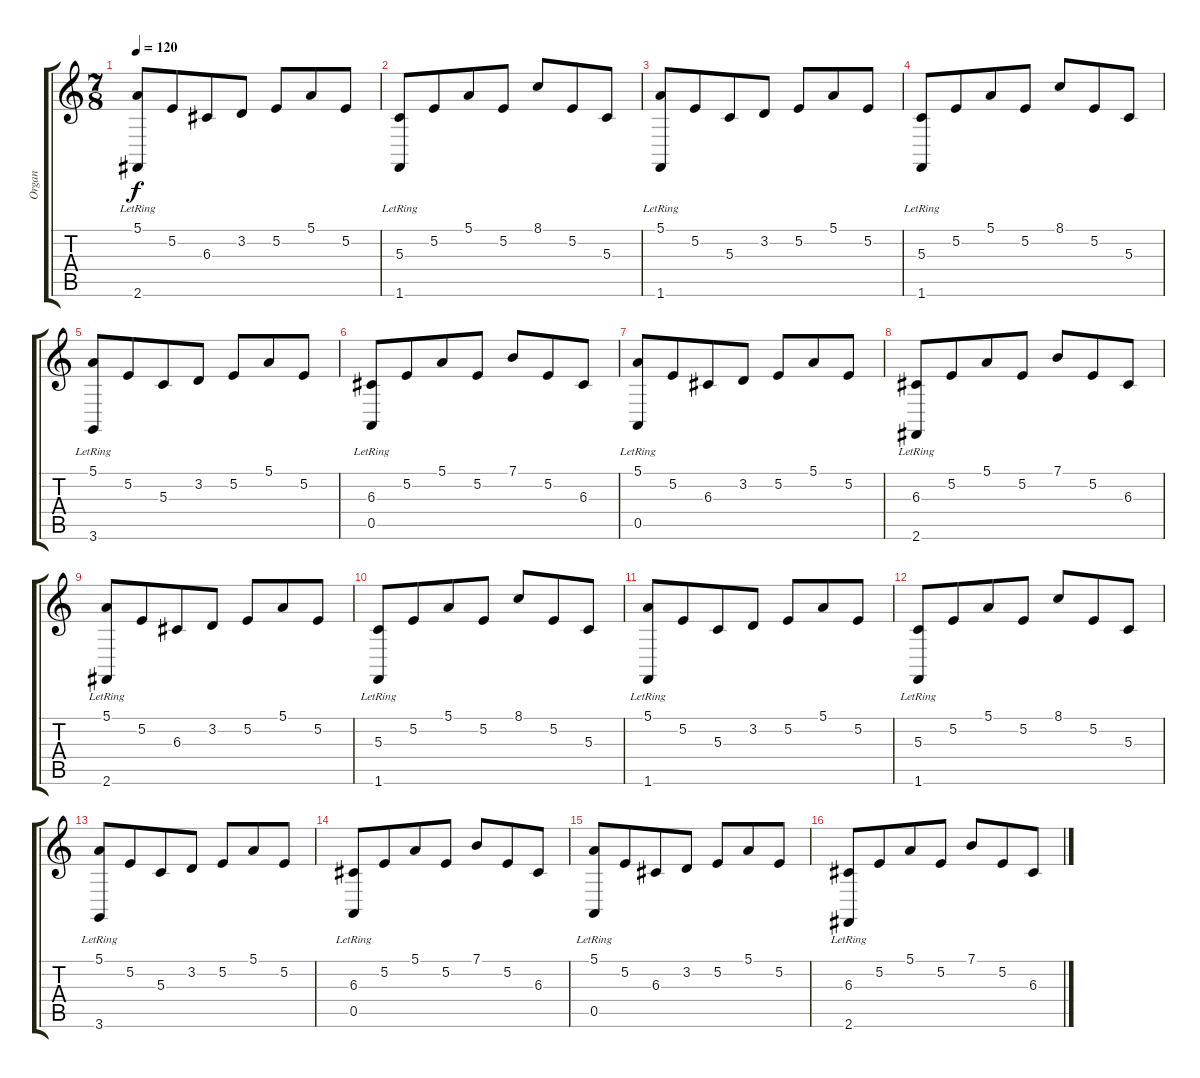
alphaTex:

\track ("Organ" "Organ") {instrument drawbarorgan}
\staff {score tabs}
\tuning (E4 B3 G3 D3 A2 E2) {hide}
\ts (7 8)
\tempo 120
\clef g2
\ks c
(5.1 2.6{lr}).8{dy f} 5.2.8 6.3.8 3.2.8 5.2.8 5.1.8 5.2.8 |
(5.3 1.6{lr}).8 5.2.8 5.1.8 5.2.8 8.1.8 5.2.8 5.3.8 |
(5.1 1.6{lr}).8 5.2.8 5.3.8 3.2.8 5.2.8 5.1.8 5.2.8 |
(5.3 1.6{lr}).8 5.2.8 5.1.8 5.2.8 8.1.8 5.2.8 5.3.8 |
(5.1 3.6{lr}).8 5.2.8 5.3.8 3.2.8 5.2.8 5.1.8 5.2.8 |
(6.3 0.5{lr}).8 5.2.8 5.1.8 5.2.8 7.1.8 5.2.8 6.3.8 |
(5.1 0.5{lr}).8 5.2.8 6.3.8 3.2.8 5.2.8 5.1.8 5.2.8 |
(6.3 2.6{lr}).8 5.2.8 5.1.8 5.2.8 7.1.8 5.2.8 6.3.8 |
(5.1 2.6{lr}).8 5.2.8 6.3.8 3.2.8 5.2.8 5.1.8 5.2.8 |
(5.3 1.6{lr}).8 5.2.8 5.1.8 5.2.8 8.1.8 5.2.8 5.3.8 |
(5.1 1.6{lr}).8 5.2.8 5.3.8 3.2.8 5.2.8 5.1.8 5.2.8 |
(5.3 1.6{lr}).8 5.2.8 5.1.8 5.2.8 8.1.8 5.2.8 5.3.8 |
(5.1 3.6{lr}).8 5.2.8 5.3.8 3.2.8 5.2.8 5.1.8 5.2.8 |
(6.3 0.5{lr}).8 5.2.8 5.1.8 5.2.8 7.1.8 5.2.8 6.3.8 |
(5.1 0.5{lr}).8 5.2.8 6.3.8 3.2.8 5.2.8 5.1.8 5.2.8 |
(6.3 2.6{lr}).8 5.2.8 5.1.8 5.2.8 7.1.8 5.2.8 6.3.8
